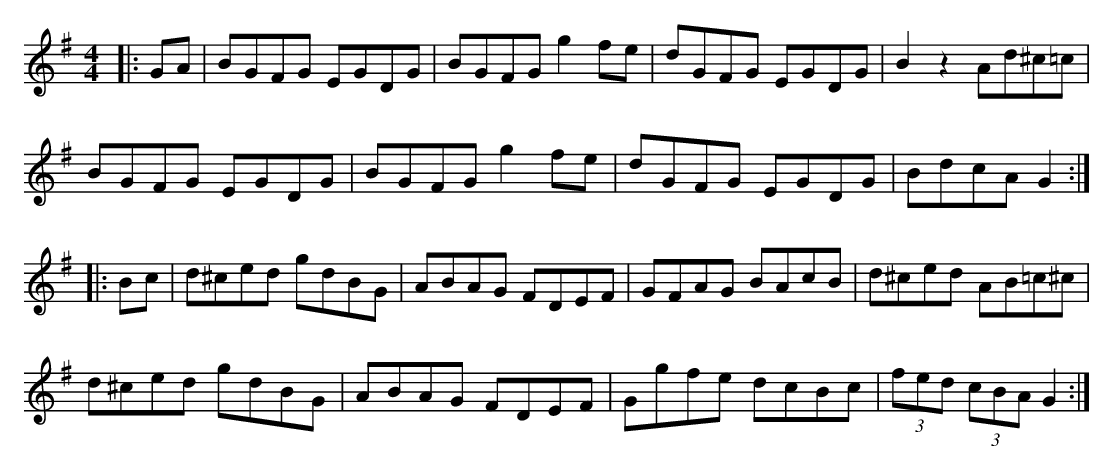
X:1
M:4/4
K:G
|:GA|BGFG EGDG|BGFG g2fe|dGFG EGDG|B2 z2 Ad^c=c|
BGFG EGDG|BGFG g2fe|dGFG EGDG|BdcA G2:|
|:Bc|d^ced gdBG|ABAG FDEF|GFAG BAcB|d^ced AB=c^c|
d^ced gdBG|ABAG FDEF|Ggfe dcBc|(3fed (3cBA G2:|
